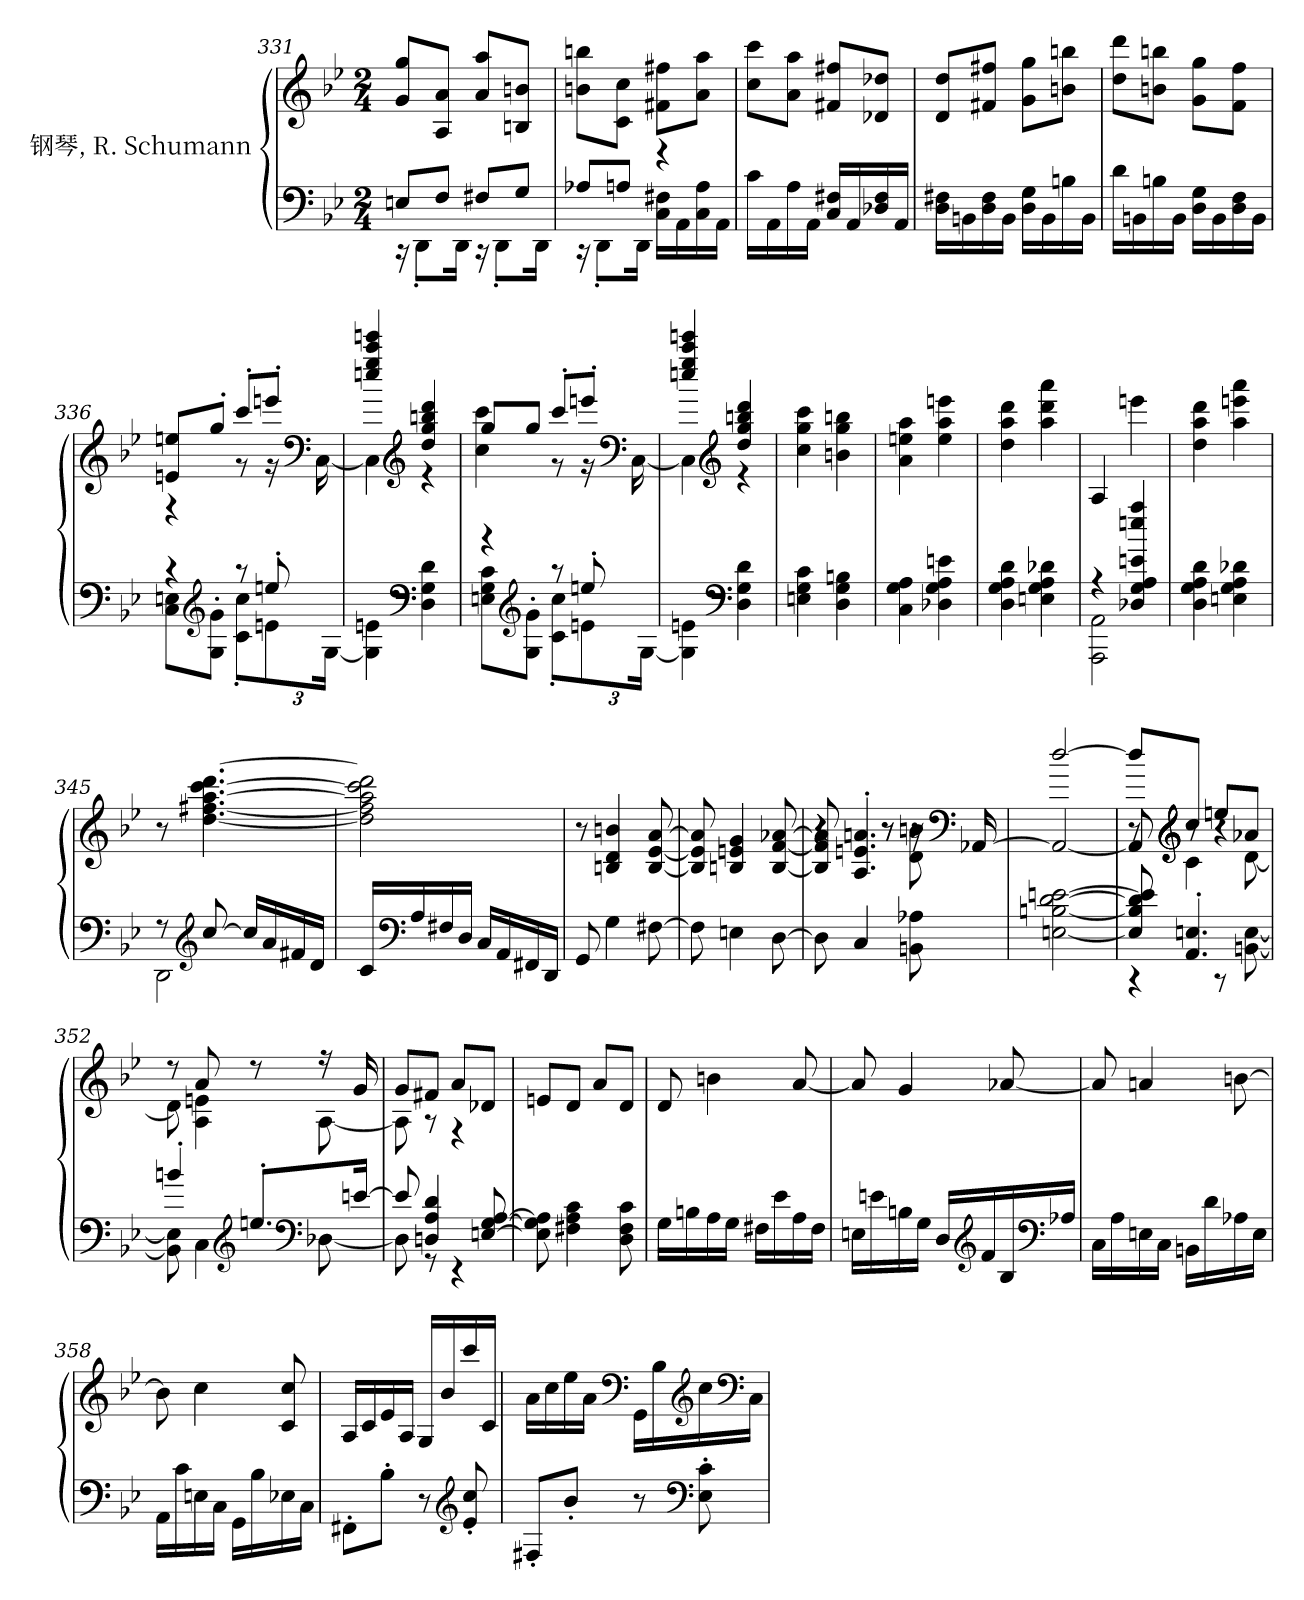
**kern	**kern
*part1	*part1
*staff2	*staff1
*I"钢琴, R. Schumann	*
*clefF4	*clefG2
*k[b-e-]	*k[b-e-]
*M2/4	*M2/4
=331	=331
*^	*
8En/L	16r	8g/ 8gg/L
.	8DD'\L	.
8F/J	.	8A/ 8a/J
.	16DD\Jk	.
8F#X/L	16r	8a/ 8aa/L
.	8DD'\L	.
8G/J	.	8Bn/ 8bn/J
.	16DD\Jk	.
=332	=332	=332
8A-X/L	16r	8bn\ 8bbn\L
.	8DD'\L	.
8An/J	.	8c\ 8cc\J
.	16DD\Jk	.
4r	16C\ 16F#X\LL	8f#X\ 8ff#X\L
.	16AA\	.
.	16C\ 16A\	8a\ 8aa\J
.	16AA\JJ	.
*v	*v	*
!!LO:PB:g=z
=333	=333
16c\LL	8cc\ 8ccc\L
16AA\	.
16A\	8a\ 8aa\J
16AA\JJ	.
16C/ 16F#X/LL	8f#X/ 8ff#X/L
16AA/	.
16D-X/ 16F#/	8d-X/ 8dd-X/J
16AA/JJ	.
=334	=334
16D\ 16F#X\LL	8d/ 8dd/L
16BBn\	.
16D\ 16F#\	8f#X/ 8ff#X/J
16BB\JJ	.
16D\ 16G\LL	8g\ 8gg\L
16BB\	.
16Bn\	8bn\ 8bbn\J
16BB\JJ	.
=335	=335
16d\LL	8dd\ 8ddd\L
16BBn\	.
16Bn\	8bn\ 8bbn\J
16BB\JJ	.
16D\ 16G\LL	8g\ 8gg\L
16BB\	.
16D\ 16F\	8f\ 8ff\J
16BB\JJ	.
=336	=336
*^	*^
4r	8C\ 8En\L	8en/ 8een/L	4r
*clefG2	*	*	*
.	8G\' 8g\'J	8gg'/J	.
8r	8c\' 8cc\'L	8ccc'/L	8r
*	*Xbrackettup	*	*
8een'/	12en\	8eeen'/J	16r
*	*	*clefF4	*
.	.	.	[16C\
.	[24G\Jk	.	.
!!LO:LB:g=z	!!
=337	=337	=337	=337
2r	4G\] 4en\	4een/ 4gg/ 4ccc/ 4eeen/	4C\]
*clefF4	*	*clefG2	*
.	4D\ 4G\ 4d\	4dd/ 4gg/ 4bbn/ 4ddd/	4r
=338	=338	=338	=338
4r	8En\ 8G\ 8c\L	8gg/L	4cc\ 4ccc\
*clefG2	*	*	*
.	8G\' 8g\'J	8gg/J	.
8r	8c\' 8cc\'L	8ccc'/L	8r
8een'/	12en\	8eeen'/J	16r
*	*	*clefF4	*
.	.	.	[16C\
.	[24G\Jk	.	.
=339	=339	=339	=339
2r	4G\] 4en\	4een/ 4gg/ 4ccc/ 4eeen/	4C\]
*clefF4	*	*clefG2	*
.	4D\ 4G\ 4d\	4dd/ 4gg/ 4bbn/ 4ddd/	4r
*v	*v	*	*
*	*v	*v
=340	=340
4En\ 4G\ 4c\	4cc\ 4gg\ 4ccc\
4D\ 4G\ 4Bn\	4bn\ 4gg\ 4bbn\
=341	=341
4C\ 4G\ 4A\	4a\ 4een\ 4aa\
4D-X\ 4G\ 4A\ 4en\	4ee\ 4aa\ 4eeen\
=342	=342
4D\ 4G\ 4A\ 4d\	4dd\ 4aa\ 4ddd\
4En\ 4G\ 4A\ 4d-X\	4aa\ 4ddd\ 4aaa\
=343	=343
*^	*
4r	2AAA\ 2AA\	4A/
4D-X/ 4G/ 4A/ 4en/ 4een/ 4aa/	.	4eeen\
*v	*v	*
!!LO:LB:g=z
=344	=344
4D\ 4G\ 4A\ 4d\	4dd\ 4aa\ 4ddd\
4En\ 4G\ 4A\ 4d-X\	4aa\ 4eeen\ 4aaa\
=345	=345
*^	*
8r	2DD\	8r
*clefG2	*	*
[8cc/	.	[4.dd\ [4.ff#X\ [4.aa\ [4.ccc\ [4.ddd\
16cc/LL]	.	.
16a/	.	.
16f#X/	.	.
16d/JJ	.	.
*v	*v	*
=346	=346
16c/LL	2dd\] 2ff#\] 2aa\] 2ccc\] 2ddd\]
*clefF4	*
16A/	.
16F#X/	.
16D/JJ	.
16C/LL	.
16AA/	.
16FF#X/	.
16DD/JJ	.
=347	=347
8GG/	8r
4G\	4Bn/ 4d/ 4bn/
[8F#X\	[8B/ [8e-/ [8a/
=348	=348
8F#\]	8B/] 8e-/] 8a/]
4En\	4Bn/ 4en/ 4g/
[8D\	[8B/ [8f/ [8a-X/
!!LO:LB:g=z
=349	=349
*	*^
*	*	*^
8D\]	8B/] 8f/] 8a-/]	4r	4r
4C/	4.A/' 4.en/' 4.an/'	.	.
.	.	8r	8r
8BBn\ 8A-X\	.	8d\ 8bn\	16r
*	*clefF4	*	*
.	.	.	[16AA-X/
*	*	*v	*v
=350	=350	=350
[2En\ [2Bn\ [2d\ [2en\	[2dd/	2AA-/_
=351	=351	=351
*^	*	*^
8E/] 8B/] 8d/] 8e/]	4r	8dd/L]	8r	8AA-/]
*	*	*clefG2	*	*
4.AA/' 4.En/'	.	8cc/J	4c\	8r
.	8r	8een/L	.	4r
.	[8BBn\ [8E\	8a-X/J	[8d\	.
*	*	*	*v	*v
=352	=352	=352	=352
4bn'/	8BB\] 8E\]	8r	8d\]
.	4C\	8a/	4A\ 4en\
*clefG2	*	*	*
8.een'/L	.	8r	.
*clefF4	*	*	*
.	[8D-X\	16r	[8A\
[16en/Jk	.	16g/	.
=353	=353	=353	=353
8e/]	8D-\]	8g/L	8A\]
4Dn/ 4A/ 4d/	8r	8f#X/J	8r
.	4r	8a/L	4r
[8En/ [8G/ [8A/	.	8d-X/J	.
*v	*v	*	*
*	*v	*v
!!LO:LB:g=z
=354	=354
8E\] 8G\] 8A\]	8en/L
4F#X\ 4A\ 4c\	8d/J
.	8a/L
8D\ 8F#\ 8c\	8d/J
=355	=355
16G\LL	8d/
16Bn\	.
16A\	4bn\
16G\JJ	.
16F#X\LL	.
16e-\	.
16A\	[8a/
16F#\JJ	.
=356	=356
16En\LL	8a/]
16en\	.
16Bn\	4g/
16G\JJ	.
16D/LL	.
*clefG2	*
16f/	.
16B/	[8a-X/
*clefF4	*
16A-X/JJ	.
=357	=357
16C\LL	8a-/]
16A\	.
16En\	4an/
16C\JJ	.
16BBn\LL	.
16d\	.
16A-X\	[8bn\
16E\JJ	.
!!LO:LB:g=z
=358	=358
16AA\LL	8b\]
16c\	.
16En\	4cc\
16C\JJ	.
16GG\LL	.
16B-\	.
16E-X\	8c/ 8cc/
16C\JJ	.
=359	=359
8FF#X'\L	16A/LL
.	16c/
8B-'\J	16e-/
.	16A/JJ
8r	16G/LL
.	16b-/
*clefG2	*
8e-/' 8cc/'	16ccc/
.	16c/JJ
=360	=360
8F#X'/L	16a\LL
.	16cc\
8b-'/J	16ee-\
.	16a\JJ
*	*clefF4
8r	16GG\LL
.	16B-\
*clefF4	*clefG2
8E-\' 8c\'	16cc\
*	*clefF4
.	16C\JJ
=	=
*-	*-
